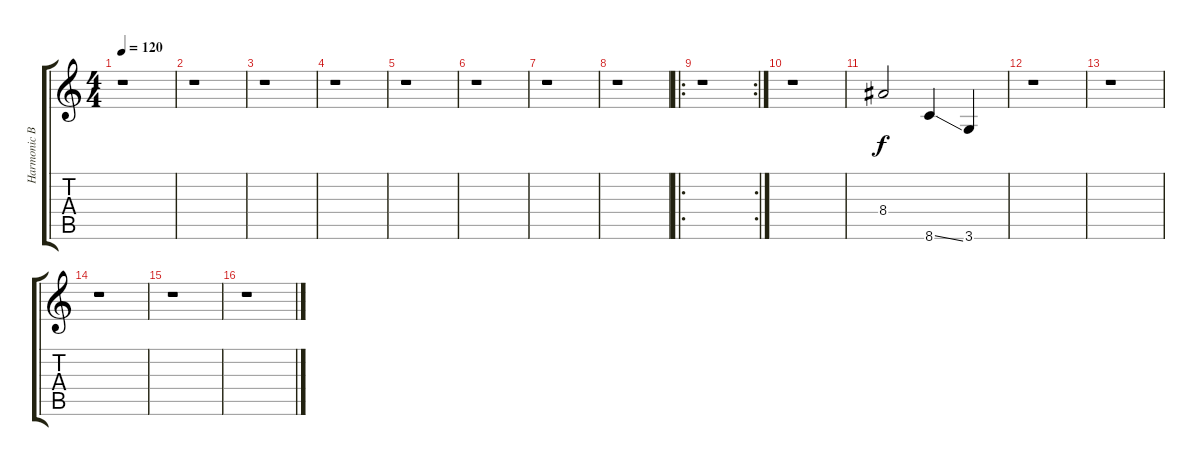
\track ("Harmonic Backdrop" "Harmonic B") {instrument electricguitarjazz}
\staff {score tabs}
\tuning (E4 B3 G3 D3 A2 E2) {hide}
\ts (4 4)
\tempo 120
\clef g2
\ks c
r.1{dy f instrument electricguitarjazz} |
r.1 |
r.1 |
r.1 |
r.1 |
r.1 |
r.1 |
r.1 |
\ro
\rc 2
r.1 |
r.1 |
8.4.2 8.6{ss}.4 3.6.4 |
r.1 |
r.1 |
r.1 |
r.1 |
r.1
